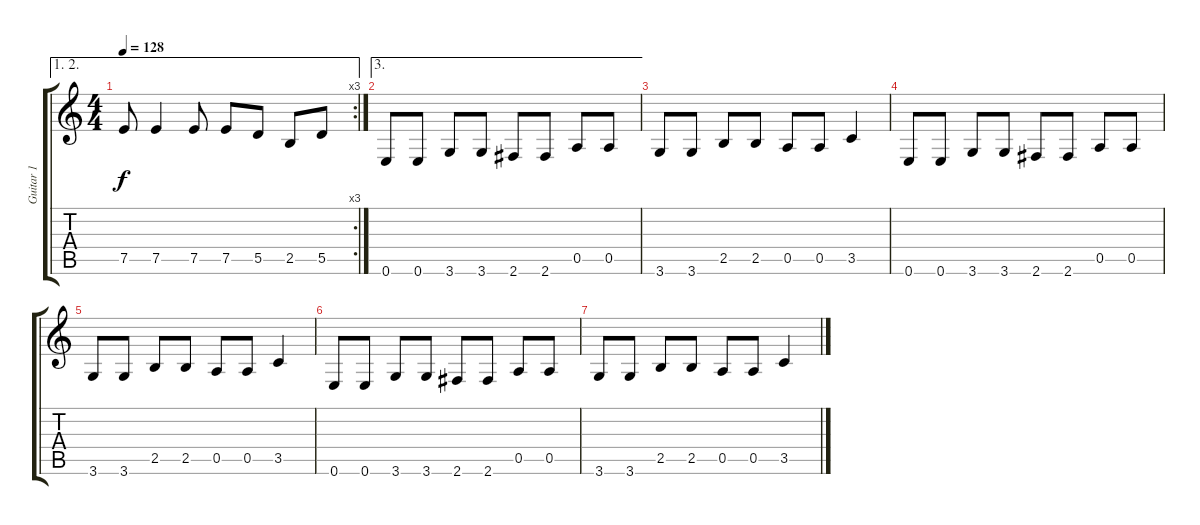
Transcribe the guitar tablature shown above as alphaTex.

\track ("Guitar 1" "Guitar 1") {instrument distortionguitar}
\staff {score tabs}
\tuning (E4 B3 G3 D3 A2 E2) {hide}
\ae (1 2)
\rc 3
\ts (4 4)
\tempo 128
\clef g2
\ks c
7.5.8{dy f} 7.5.4 7.5.8 7.5.8 5.5.8 2.5.8 5.5.8 |
\ae 3
0.6.8 0.6.8 3.6.8 3.6.8 2.6.8 2.6.8 0.5.8 0.5.8 |
3.6.8 3.6.8 2.5.8 2.5.8 0.5.8 0.5.8 3.5.4 |
0.6.8 0.6.8 3.6.8 3.6.8 2.6.8 2.6.8 0.5.8 0.5.8 |
3.6.8 3.6.8 2.5.8 2.5.8 0.5.8 0.5.8 3.5.4 |
0.6.8 0.6.8 3.6.8 3.6.8 2.6.8 2.6.8 0.5.8 0.5.8 |
3.6.8 3.6.8 2.5.8 2.5.8 0.5.8 0.5.8 3.5.4
